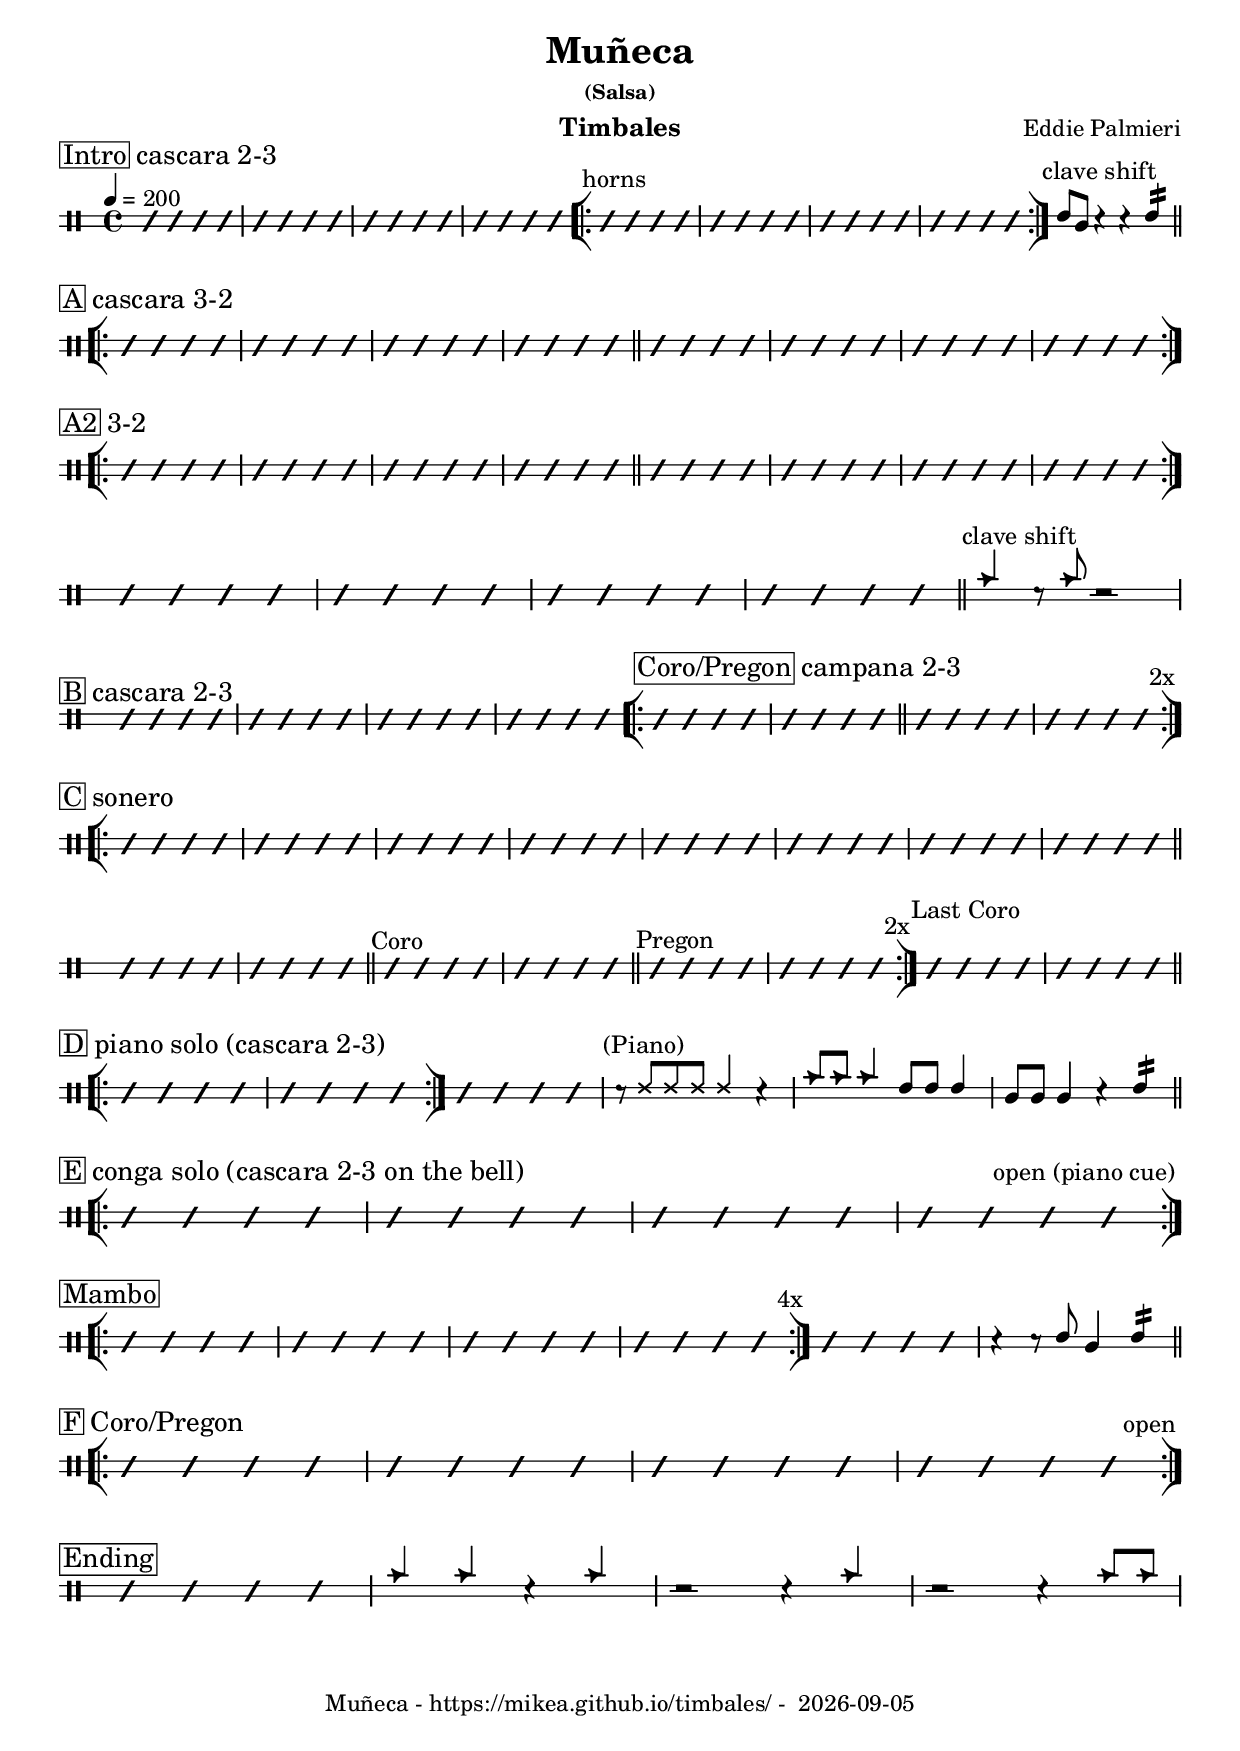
\version "2.24.2"
\include "charts/common.ly"

date = #(strftime "%Y-%m-%d" (localtime (current-time)))

\header {
  title = "Muñeca"
  subsubtitle = "(Salsa)"
  composer = "Eddie Palmieri"
  instrument = "Timbales"
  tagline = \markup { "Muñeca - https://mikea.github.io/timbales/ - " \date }
}

\newTimbalesStaff <<
    \newDrumVoiceOne \drummode { 
        \tempo 4 = 200

        \sect "Intro" "cascara 2-3"
        \comp #4 | \comp #4 | \comp #4 | \comp #4 |
        \bar "[|:-||"
        \textMark "horns" \comp #4 | \comp #4 | \comp #4 | \comp #4 |
        \bar ":|]"
        \textMark "clave shift" timh8 timl8 r4 r4 timh4:16 | \bar "||"

        \sect "A" "cascara 3-2"
        \bar "[|:-||"
        \comp #4 | \comp #4 | \comp #4 | \comp #4 | \bar "||"
        \comp #4 | \comp #4 | \comp #4 | \comp #4 |
        \bar ":|][|:"

        \sect "A2" "3-2"
        \comp #4 | \comp #4 | \comp #4 | \comp #4 | \bar "||"
        \comp #4 | \comp #4 | \comp #4 | \comp #4 | \bar "||" 
        \bar ":|]" \break
        \comp #4 | \comp #4 | \comp #4 | \comp #4 | \bar "||"
        \textMark "clave shift" cb4 r8 cb8 r2 |

        \sect "B" "cascara 2-3"
        \comp #4 | \comp #4 | \comp #4 | \comp #4 |
        \bar "[|:-||"
        \sect-no-break "Coro/Pregon" "campana 2-3"
        \comp #4 | \comp #4 | \bar "||" \comp #4 | \comp #4 \textEndMark "2x" |
        \bar ":|][|:"

        \sect "C" "sonero"
        \comp #4 | \comp #4 | \comp #4 | \comp #4 |
        \comp #4 | \comp #4 | \comp #4 | \comp #4 | \bar "||"
        \comp #4 | \comp #4 | \bar "||" \textMark "Coro" \comp #4 | \comp #4 |
        \bar "||" \textMark "Pregon" \comp #4 | \comp #4 \textEndMark "2x" |
        \bar ":|]"
        \textMark "Last Coro" \comp #4 | \comp #4 |

        \sect "D" "piano solo (cascara 2-3)"
        \bar "[|:-||"
        \comp #4 | \comp #4 |
        \bar ":|]"
        \comp #4 | \textMark "(Piano)" r8 ssh8 ssh ssh ssh4 r4 |

        cb8 8 4 timh8 8 4  | timl8 8 4 r4 timh4:16 |

        \sect "E" "conga solo (cascara 2-3 on the bell)"
        \bar "[|:-||"
        \comp #4 | \comp #4 | \comp #4 | \comp #4 \textEndMark "open (piano cue)" |
        \bar ":|][|:"

        \sect "Mambo" ""
        \comp #4 | \comp #4 | \comp #4 | \comp #4 \textEndMark "4x" |
        \bar ":|]"
        \comp #4 | r4 r8 timh8 timl4 timh4:16 |

        \sect "F" "Coro/Pregon"
        \bar "[|:-||"
        \comp #4 | \comp #4 | \comp #4 | \comp #4 \textEndMark "open" |
        \bar ":|]"

        \sect "Ending" ""
        \comp #4 | cb4 cb4 r4 cb4 | r2 r4 cb4 | r2 r4 cb8 cb8 |

        \fine
    }
>>
